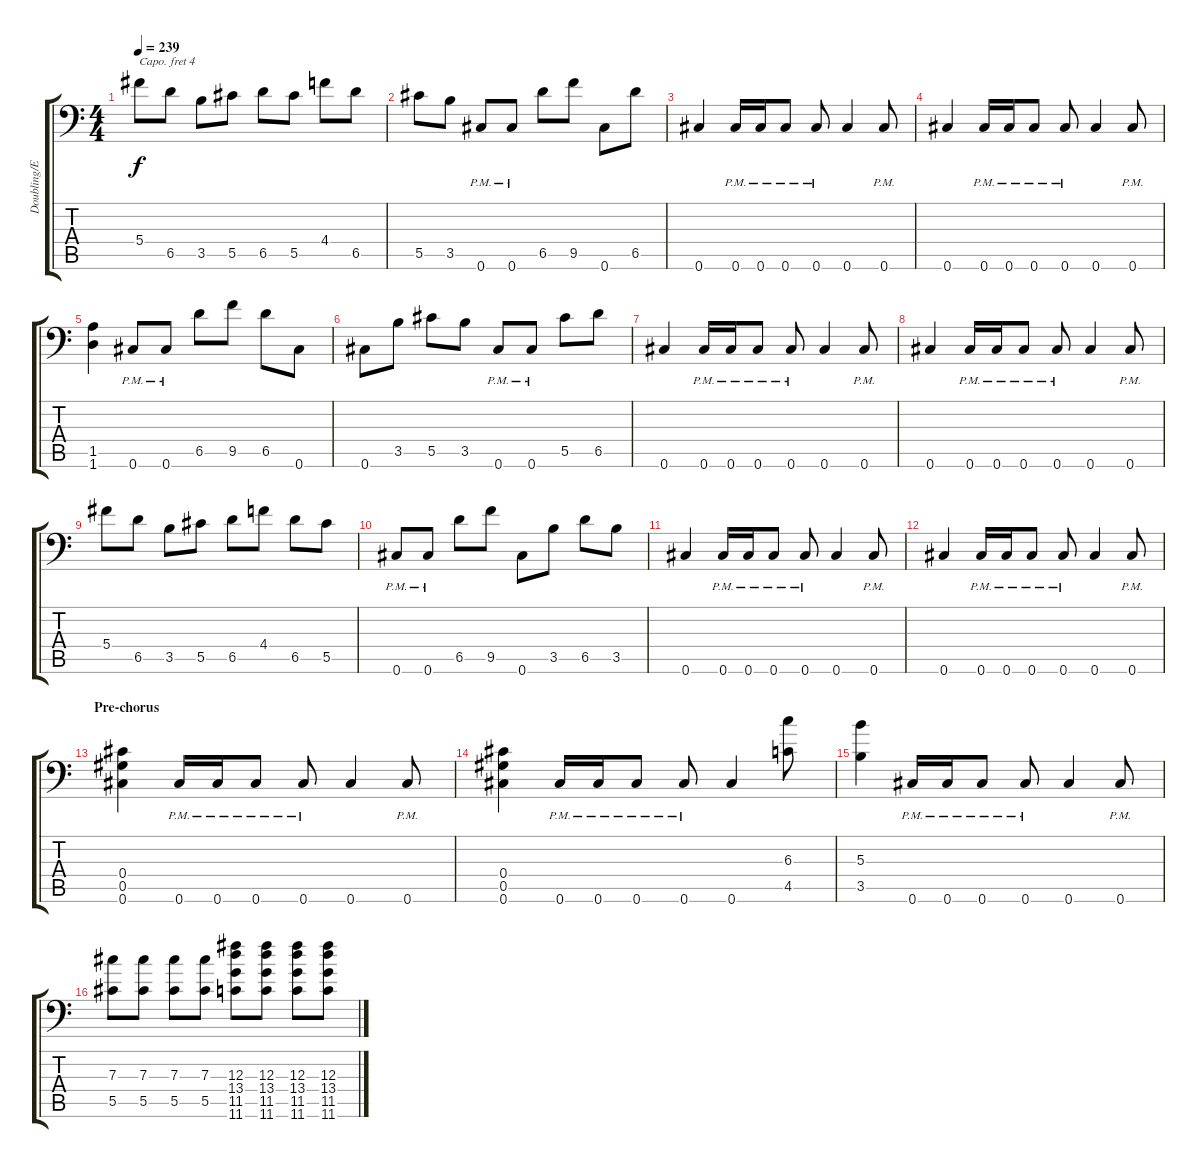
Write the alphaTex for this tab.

\track ("Doubling/Extras" "Doubling/E") {instrument distortionguitar}
\staff {score tabs}
\capo 4
\tuning (B3 Gb3 D3 A2 E2 A1) {hide}
\ts (4 4)
\tempo 239
\clef f4
\ks c
5.4.8{dy f} 6.5.8 3.5.8 5.5.8 6.5.8 5.5.8 4.4.8 6.5.8 |
5.5.8 3.5.8 0.6{pm}.8 0.6{pm}.8 6.5.8 9.5.8 0.6.8 6.5.8 |
0.6.4 0.6{pm}.16 0.6{pm}.16 0.6{pm}.8 0.6{pm}.8 0.6.4 0.6{pm}.8 |
0.6.4 0.6{pm}.16 0.6{pm}.16 0.6{pm}.8 0.6{pm}.8 0.6.4 0.6{pm}.8 |
(1.5 1.6).4 0.6{pm}.8 0.6{pm}.8 6.5.8 9.5.8 6.5.8 0.6.8 |
0.6.8 3.5.8 5.5.8 3.5.8 0.6{pm}.8 0.6{pm}.8 5.5.8 6.5.8 |
0.6.4 0.6{pm}.16 0.6{pm}.16 0.6{pm}.8 0.6{pm}.8 0.6.4 0.6{pm}.8 |
0.6.4 0.6{pm}.16 0.6{pm}.16 0.6{pm}.8 0.6{pm}.8 0.6.4 0.6{pm}.8 |
5.4.8 6.5.8 3.5.8 5.5.8 6.5.8 4.4.8 6.5.8 5.5.8 |
0.6{pm}.8 0.6{pm}.8 6.5.8 9.5.8 0.6.8 3.5.8 6.5.8 3.5.8 |
0.6.4 0.6{pm}.16 0.6{pm}.16 0.6{pm}.8 0.6{pm}.8 0.6.4 0.6{pm}.8 |
0.6.4 0.6{pm}.16 0.6{pm}.16 0.6{pm}.8 0.6{pm}.8 0.6.4 0.6{pm}.8 |
\section ("" "Pre-chorus")
(0.4 0.5 0.6).4 0.6{pm}.16 0.6{pm}.16 0.6{pm}.8 0.6{pm}.8 0.6.4 0.6{pm}.8 |
(0.4 0.5 0.6).4 0.6{pm}.16 0.6{pm}.16 0.6{pm}.8 0.6{pm}.8 0.6.4 (6.3 4.5).8 |
(5.3 3.5).4 0.6{pm}.16 0.6{pm}.16 0.6{pm}.8 0.6{pm}.8 0.6.4 0.6{pm}.8 |
(7.3 5.5).8 (7.3 5.5).8 (7.3 5.5).8 (7.3 5.5).8 (12.3 13.4 11.5 11.6).8 (12.3 13.4 11.5 11.6).8 (12.3 13.4 11.5 11.6).8 (12.3 13.4 11.5 11.6).8
